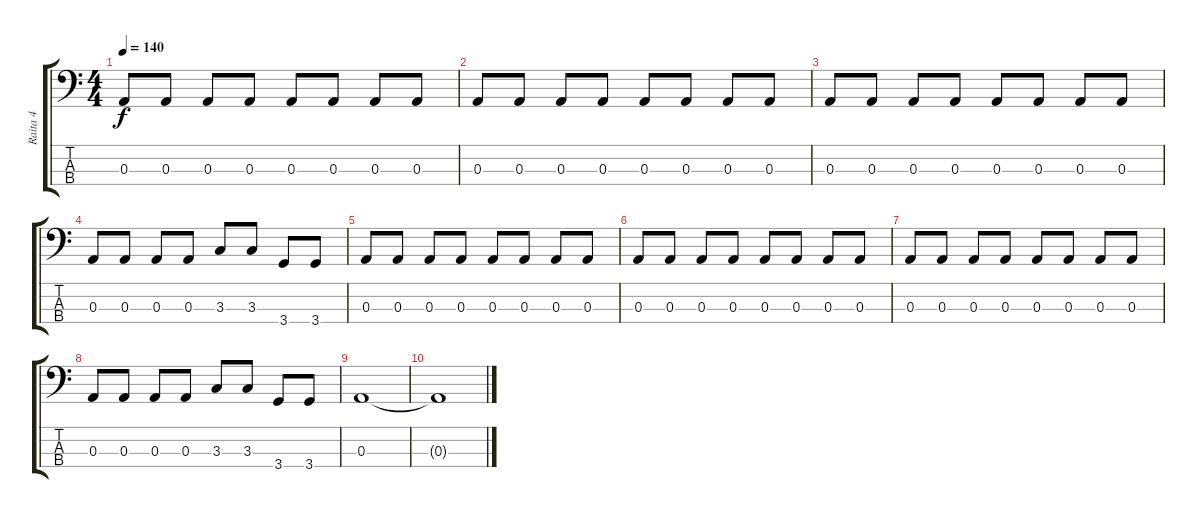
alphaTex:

\track ("Raita 4" "Raita 4") {instrument electricbasspick}
\staff {score tabs}
\tuning (G2 D2 A1 E1) {hide}
\ts (4 4)
\tempo 140
\clef f4
\ks c
0.3.8{dy f} 0.3.8 0.3.8 0.3.8 0.3.8 0.3.8 0.3.8 0.3.8 |
0.3.8 0.3.8 0.3.8 0.3.8 0.3.8 0.3.8 0.3.8 0.3.8 |
0.3.8 0.3.8 0.3.8 0.3.8 0.3.8 0.3.8 0.3.8 0.3.8 |
0.3.8 0.3.8 0.3.8 0.3.8 3.3.8 3.3.8 3.4.8 3.4.8 |
0.3.8 0.3.8 0.3.8 0.3.8 0.3.8 0.3.8 0.3.8 0.3.8 |
0.3.8 0.3.8 0.3.8 0.3.8 0.3.8 0.3.8 0.3.8 0.3.8 |
0.3.8 0.3.8 0.3.8 0.3.8 0.3.8 0.3.8 0.3.8 0.3.8 |
0.3.8 0.3.8 0.3.8 0.3.8 3.3.8 3.3.8 3.4.8 3.4.8 |
0.3.1 |
0.3{t}.1
